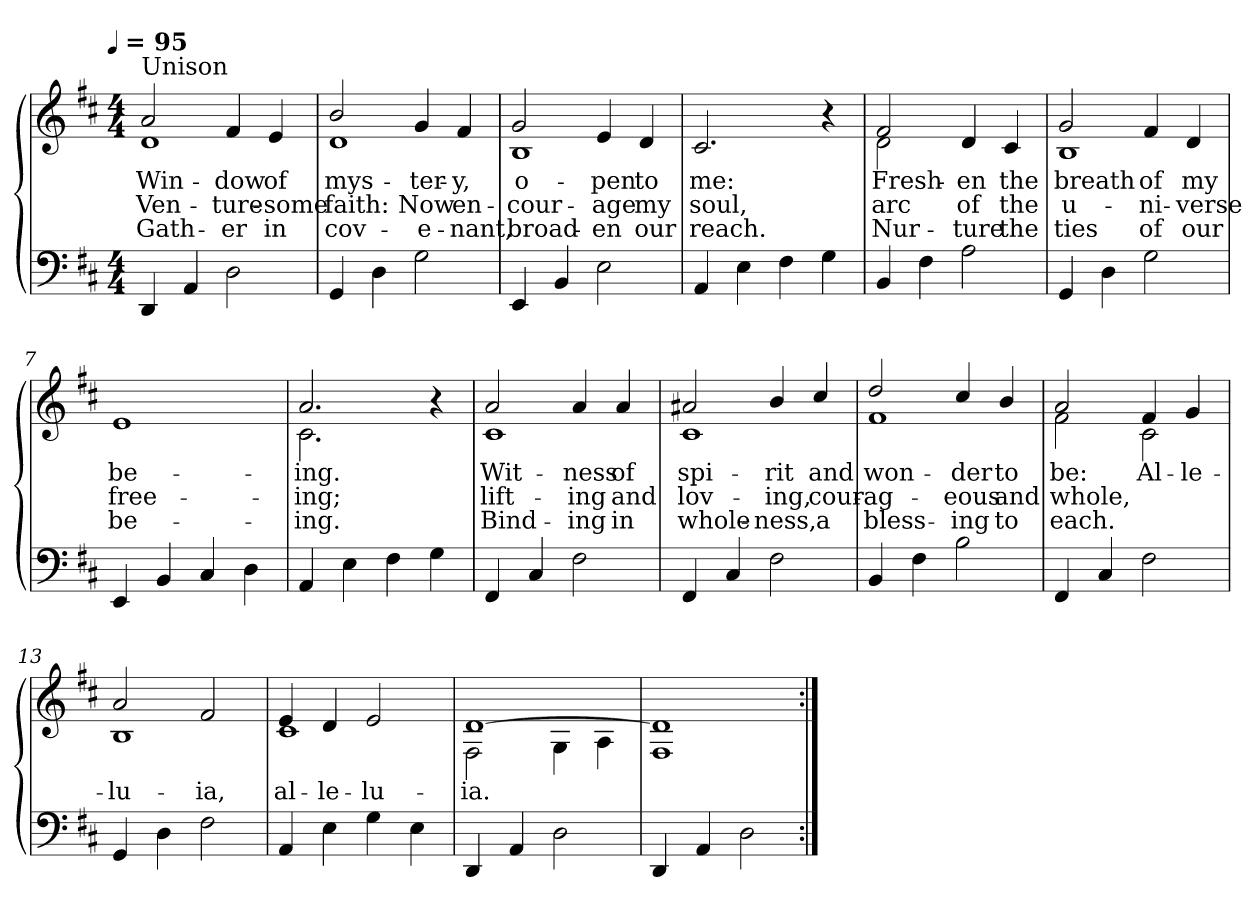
**kern	**kern	**text	**text	**text
*part1	*part1	*part1	*part1	*part1
*staff2	*staff1	*staff1	*staff1	*staff1
*clefF4	*clefG2	*	*	*
*k[f#c#]	*k[f#c#]	*	*	*
!!LO:TX:omd:t=[quarter] = 95
*M4/4	*M4/4	*	*	*
*MM95	*MM95	*	*	*
=1	=1	=1	=1	=1
*	*^	*	*	*
!	!LO:TX:t=Unison	!	!	!	!
4DD/	2a/	1d	Win-	Ven-	Gath-
4AA/	.	.	.	.	.
2D\	4f#/	.	-dow	-ture-	-er
.	4e/	.	of	-some	in
=2	=2	=2	=2	=2	=2
4GG/	2b/	1d	mys-	faith:	cov-
4D\	.	.	.	.	.
2G\	4g/	.	-ter-	Now	-e-
.	4f#/	.	-y,	en-	-nant,
=3	=3	=3	=3	=3	=3
4EE/	2g/	1B	o-	-cour-	broad-
4BB/	.	.	.	.	.
2E\	4e/	.	-pen	-age	-en
.	4d/	.	to	my	our
*	*v	*v	*	*	*
=4	=4	=4	=4	=4
4AA/	2.c#/	me:	soul,	reach.
4E\	.	.	.	.
4F#\	.	.	.	.
4G\	4r	.	.	.
!!LO:LB:g=z
=5	=5	=5	=5	=5
*	*^	*	*	*
4BB/	2f#/	2d	Fresh-	arc	Nur-
4F#\	.	.	.	.	.
2A\	4d/	2ryy	-en	of	-ture
.	4c#/	.	the	the	the
=6	=6	=6	=6	=6	=6
4GG/	2g/	1B	breath	u-	ties
4D\	.	.	.	.	.
2G\	4f#/	.	of	-ni-	of
.	4d/	.	my	-verse	our
*	*v	*v	*	*	*
=7	=7	=7	=7	=7
4EE/	1e	be-	free-	be-
4BB/	.	.	.	.
4C#/	.	.	.	.
4D\	.	.	.	.
=8	=8	=8	=8	=8
*	*^	*	*	*
4AA/	2.a/	2.c#\	-ing.	-ing;	-ing.
4E\	.	.	.	.	.
4F#\	.	.	.	.	.
4G\	4r	4ryy	.	.	.
!!LO:LB:g=z	!!
=9	=9	=9	=9	=9	=9
4FF#/	2a/	1c#	Wit-	lift-	Bind-
4C#/	.	.	.	.	.
2F#\	4a/	.	-ness	-ing	-ing
.	4a/	.	of	and	in
=10	=10	=10	=10	=10	=10
4FF#/	2a#X/	1c#	spi-	lov-	whole-
4C#/	.	.	.	.	.
2F#\	4b/	.	-rit	-ing,	-ness,
.	4cc#/	.	and	cour-	a
=11	=11	=11	=11	=11	=11
4BB/	2dd/	1f#	won-	-ag-	bless-
4F#\	.	.	.	.	.
2B\	4cc#/	.	-der	-eous	-ing
.	4b/	.	to	and	to
=12	=12	=12	=12	=12	=12
4FF#/	2a/	2f#\	be:	whole,	each.
4C#/	.	.	.	.	.
2F#\	4f#/	2c#\	Al-	.	.
.	4g/	.	-le-	.	.
!!LO:LB:g=z	!!
=13	=13	=13	=13	=13	=13
4GG/	2a/	1B	-lu-	.	.
4D\	.	.	.	.	.
2F#\	2f#/	.	-ia,	.	.
=14	=14	=14	=14	=14	=14
4AA/	4e/	1c#	al-	.	.
4E\	4d/	.	-le-	.	.
4G\	2e/	.	-lu-	.	.
4E\	.	.	.	.	.
=15	=15	=15	=15	=15	=15
4DD/	[1d	2F#	-ia.	.	.
4AA/	.	.	.	.	.
2D\	.	4G	.	.	.
.	.	4A	.	.	.
=16	=16	=16	=16	=16	=16
4DD/	1d]	1F#	.	.	.
4AA/	.	.	.	.	.
2D\	.	.	.	.	.
*	*v	*v	*	*	*
=:|!	=:|!	=:|!	=:|!	=:|!
*-	*-	*-	*-	*-
